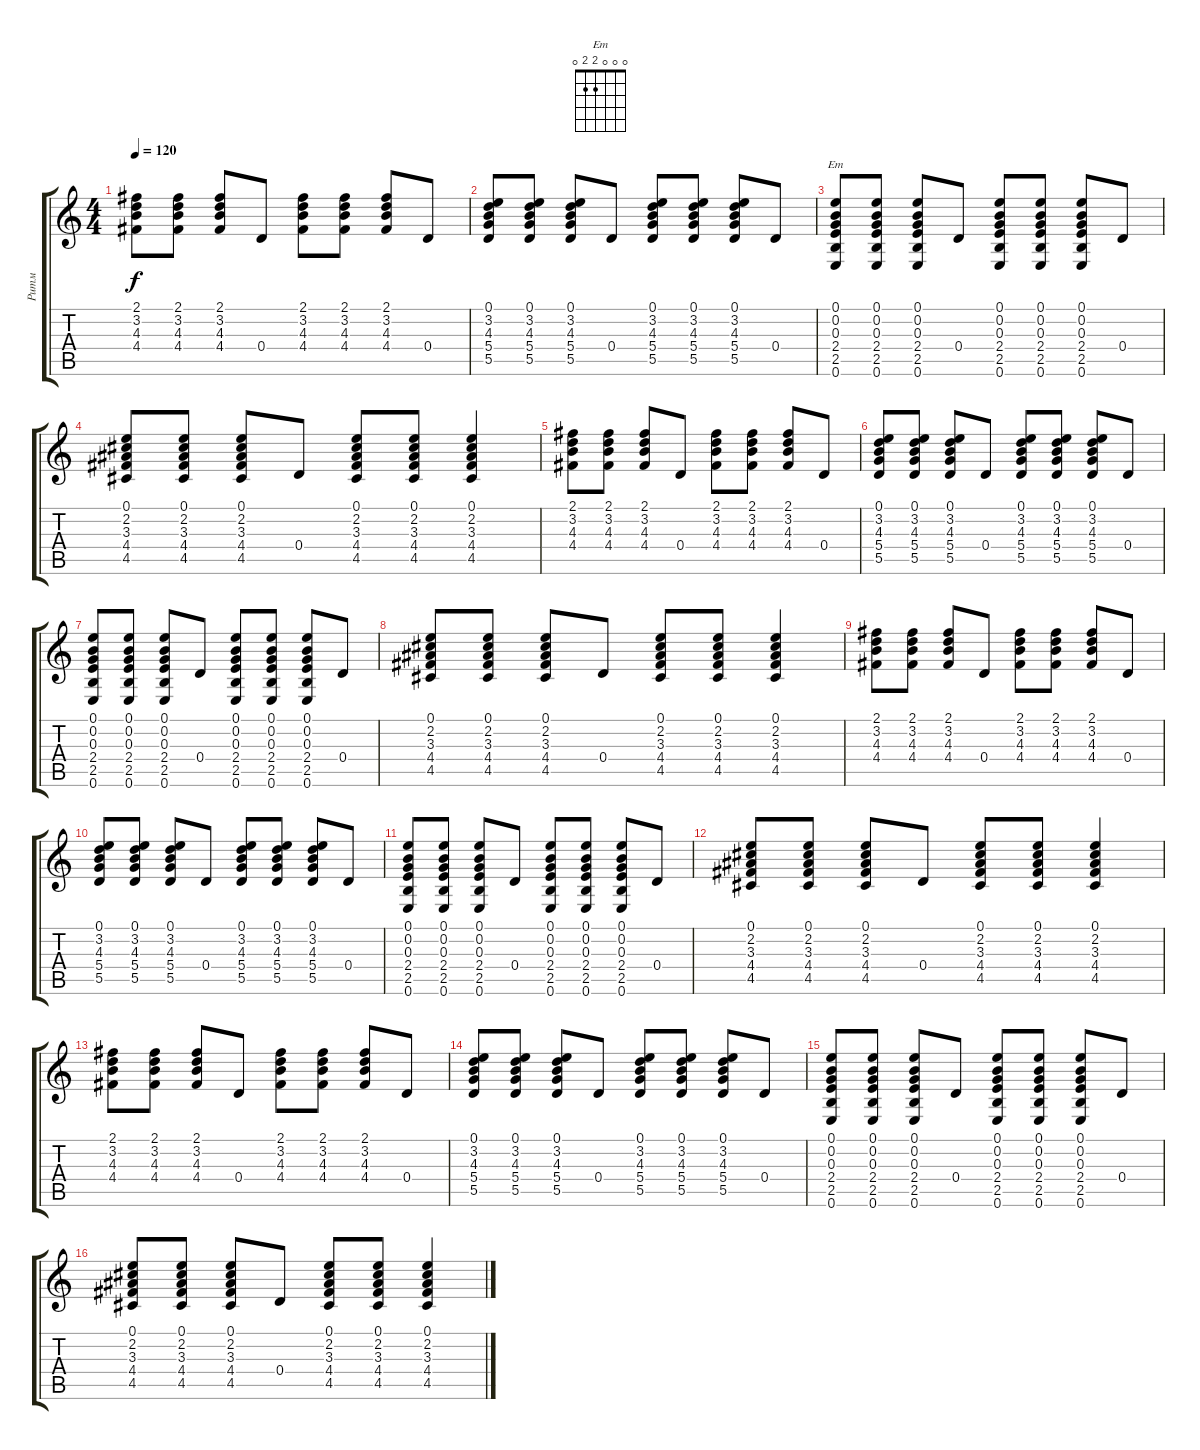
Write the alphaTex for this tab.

\track ("Ритм" "Ритм") {instrument overdrivenguitar}
\staff {score tabs}
\tuning (E4 B3 G3 D3 A2 E2) {hide}
\chord ("Em" 0 0 0 2 2 0)
\ts (4 4)
\tempo 120
\clef g2
\ks c
(2.1 3.2 4.3 4.4).8{dy f} (2.1 3.2 4.3 4.4).8 (2.1 3.2 4.3 4.4).8 0.4.8 (2.1 3.2 4.3 4.4).8 (2.1 3.2 4.3 4.4).8 (2.1 3.2 4.3 4.4).8 0.4.8 |
(0.1 3.2 4.3 5.4 5.5).8 (0.1 3.2 4.3 5.4 5.5).8 (0.1 3.2 4.3 5.4 5.5).8 0.4.8 (0.1 3.2 4.3 5.4 5.5).8 (0.1 3.2 4.3 5.4 5.5).8 (0.1 3.2 4.3 5.4 5.5).8 0.4.8 |
(0.1 0.2 0.3 2.4 2.5 0.6).8{ch "Em"} (0.1 0.2 0.3 2.4 2.5 0.6).8 (0.1 0.2 0.3 2.4 2.5 0.6).8 0.4.8 (0.1 0.2 0.3 2.4 2.5 0.6).8 (0.1 0.2 0.3 2.4 2.5 0.6).8 (0.1 0.2 0.3 2.4 2.5 0.6).8 0.4.8 |
(0.1 2.2 3.3 4.4 4.5).8 (0.1 2.2 3.3 4.4 4.5).8 (0.1 2.2 3.3 4.4 4.5).8 0.4.8 (0.1 2.2 3.3 4.4 4.5).8 (0.1 2.2 3.3 4.4 4.5).8 (0.1 2.2 3.3 4.4 4.5).4 |
(2.1 3.2 4.3 4.4).8 (2.1 3.2 4.3 4.4).8 (2.1 3.2 4.3 4.4).8 0.4.8 (2.1 3.2 4.3 4.4).8 (2.1 3.2 4.3 4.4).8 (2.1 3.2 4.3 4.4).8 0.4.8 |
(0.1 3.2 4.3 5.4 5.5).8 (0.1 3.2 4.3 5.4 5.5).8 (0.1 3.2 4.3 5.4 5.5).8 0.4.8 (0.1 3.2 4.3 5.4 5.5).8 (0.1 3.2 4.3 5.4 5.5).8 (0.1 3.2 4.3 5.4 5.5).8 0.4.8 |
(0.1 0.2 0.3 2.4 2.5 0.6).8 (0.1 0.2 0.3 2.4 2.5 0.6).8 (0.1 0.2 0.3 2.4 2.5 0.6).8 0.4.8 (0.1 0.2 0.3 2.4 2.5 0.6).8 (0.1 0.2 0.3 2.4 2.5 0.6).8 (0.1 0.2 0.3 2.4 2.5 0.6).8 0.4.8 |
(0.1 2.2 3.3 4.4 4.5).8 (0.1 2.2 3.3 4.4 4.5).8 (0.1 2.2 3.3 4.4 4.5).8 0.4.8 (0.1 2.2 3.3 4.4 4.5).8 (0.1 2.2 3.3 4.4 4.5).8 (0.1 2.2 3.3 4.4 4.5).4 |
(2.1 3.2 4.3 4.4).8 (2.1 3.2 4.3 4.4).8 (2.1 3.2 4.3 4.4).8 0.4.8 (2.1 3.2 4.3 4.4).8 (2.1 3.2 4.3 4.4).8 (2.1 3.2 4.3 4.4).8 0.4.8 |
(0.1 3.2 4.3 5.4 5.5).8 (0.1 3.2 4.3 5.4 5.5).8 (0.1 3.2 4.3 5.4 5.5).8 0.4.8 (0.1 3.2 4.3 5.4 5.5).8 (0.1 3.2 4.3 5.4 5.5).8 (0.1 3.2 4.3 5.4 5.5).8 0.4.8 |
(0.1 0.2 0.3 2.4 2.5 0.6).8 (0.1 0.2 0.3 2.4 2.5 0.6).8 (0.1 0.2 0.3 2.4 2.5 0.6).8 0.4.8 (0.1 0.2 0.3 2.4 2.5 0.6).8 (0.1 0.2 0.3 2.4 2.5 0.6).8 (0.1 0.2 0.3 2.4 2.5 0.6).8 0.4.8 |
(0.1 2.2 3.3 4.4 4.5).8 (0.1 2.2 3.3 4.4 4.5).8 (0.1 2.2 3.3 4.4 4.5).8 0.4.8 (0.1 2.2 3.3 4.4 4.5).8 (0.1 2.2 3.3 4.4 4.5).8 (0.1 2.2 3.3 4.4 4.5).4 |
(2.1 3.2 4.3 4.4).8 (2.1 3.2 4.3 4.4).8 (2.1 3.2 4.3 4.4).8 0.4.8 (2.1 3.2 4.3 4.4).8 (2.1 3.2 4.3 4.4).8 (2.1 3.2 4.3 4.4).8 0.4.8 |
(0.1 3.2 4.3 5.4 5.5).8 (0.1 3.2 4.3 5.4 5.5).8 (0.1 3.2 4.3 5.4 5.5).8 0.4.8 (0.1 3.2 4.3 5.4 5.5).8 (0.1 3.2 4.3 5.4 5.5).8 (0.1 3.2 4.3 5.4 5.5).8 0.4.8 |
(0.1 0.2 0.3 2.4 2.5 0.6).8 (0.1 0.2 0.3 2.4 2.5 0.6).8 (0.1 0.2 0.3 2.4 2.5 0.6).8 0.4.8 (0.1 0.2 0.3 2.4 2.5 0.6).8 (0.1 0.2 0.3 2.4 2.5 0.6).8 (0.1 0.2 0.3 2.4 2.5 0.6).8 0.4.8 |
(0.1 2.2 3.3 4.4 4.5).8 (0.1 2.2 3.3 4.4 4.5).8 (0.1 2.2 3.3 4.4 4.5).8 0.4.8 (0.1 2.2 3.3 4.4 4.5).8 (0.1 2.2 3.3 4.4 4.5).8 (0.1 2.2 3.3 4.4 4.5).4
